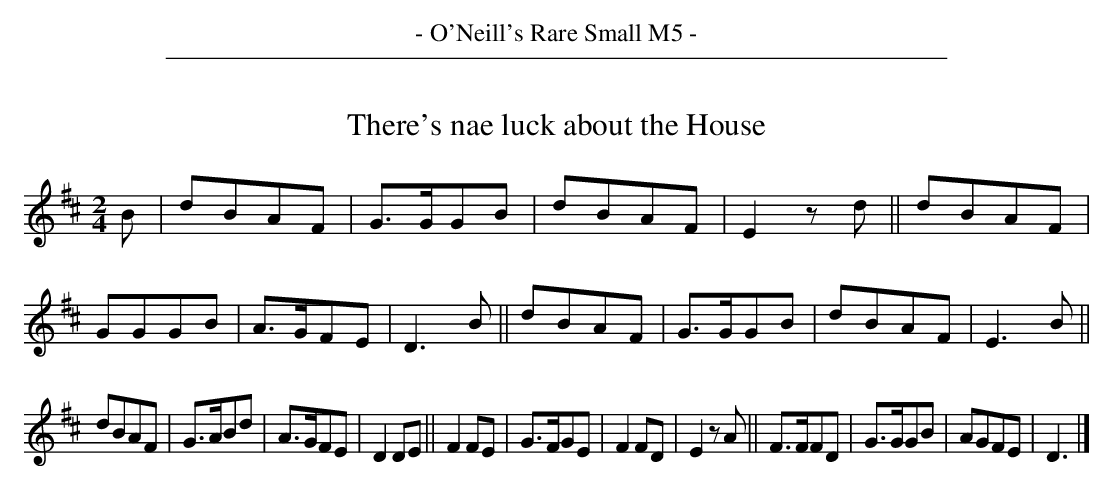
X:1
T: There's nae luck about the House
M: 2/4
L: 1/8
K: D
B |\
dBAF | G>GGB | dBAF | E2zd ||\
dBAF | GGGB | A>GFE | D3B ||\
dBAF | G>GGB | dBAF | E3B ||
dBAF | G>ABd | A>GFE | D2DE ||\
F2FE | G>FGE | F2FD | E2zA ||\
F>FFD | G>GGB | AGFE | D3 |]
